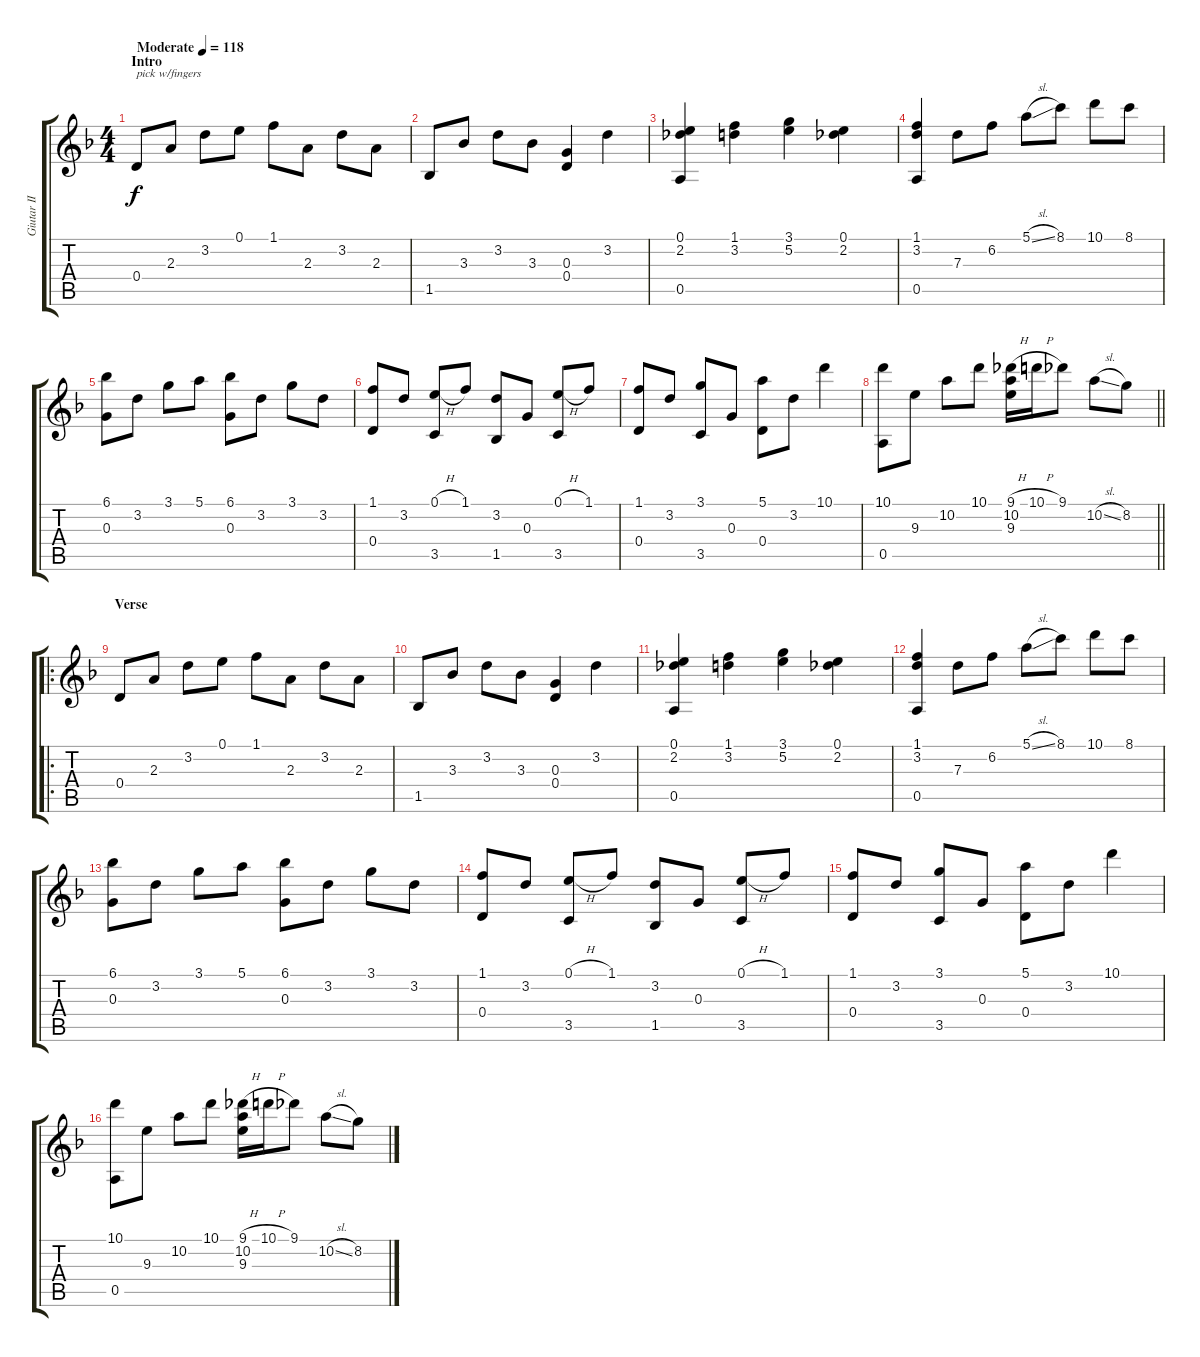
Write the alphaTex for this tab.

\track ("Giutar II" "Giutar II") {instrument acousticguitarsteel}
\staff {score tabs}
\tuning (E4 B3 G3 D3 A2 E2) {hide}
\ts (4 4)
\section ("" "Intro")
\tempo (118 "Moderate")
\clef g2
\ks dminor
0.4.8{txt "pick w/fingers" dy f instrument acousticguitarsteel} 2.3.8 3.2.8 0.1.8 1.1.8 2.3.8 3.2.8 2.3.8 |
1.5.8 3.3.8 3.2.8 3.3.8 (0.3 0.4).4 3.2.4 |
(0.1 2.2 0.5).4 (1.1 3.2).4 (3.1 5.2).4 (0.1 2.2).4 |
(1.1 3.2 0.5).4 7.3.8 6.2.8 5.1{sl}.8 8.1.8 10.1.8 8.1.8 |
(6.1 0.3).8 3.2.8 3.1.8 5.1.8 (6.1 0.3).8 3.2.8 3.1.8 3.2.8 |
(1.1 0.4).8 3.2.8 (0.1{h} 3.5).8 1.1.8 (3.2 1.5).8 0.3.8 (0.1{h} 3.5).8 1.1.8 |
(1.1 0.4).8 3.2.8 (3.1 3.5).8 0.3.8 (5.1 0.4).8 3.2.8 10.1.4 |
\barLineRight lightlight
(10.1 0.5).8 9.3.8 10.2.8 10.1.8 (9.1{h} 10.2 9.3).16 10.1{h}.16 9.1.8 10.2{sl}.8 8.2.8 |
\ro
\section ("" "Verse")
0.4.8 2.3.8 3.2.8 0.1.8 1.1.8 2.3.8 3.2.8 2.3.8 |
1.5.8 3.3.8 3.2.8 3.3.8 (0.3 0.4).4 3.2.4 |
(0.1 2.2 0.5).4 (1.1 3.2).4 (3.1 5.2).4 (0.1 2.2).4 |
(1.1 3.2 0.5).4 7.3.8 6.2.8 5.1{sl}.8 8.1.8 10.1.8 8.1.8 |
(6.1 0.3).8 3.2.8 3.1.8 5.1.8 (6.1 0.3).8 3.2.8 3.1.8 3.2.8 |
(1.1 0.4).8 3.2.8 (0.1{h} 3.5).8 1.1.8 (3.2 1.5).8 0.3.8 (0.1{h} 3.5).8 1.1.8 |
(1.1 0.4).8 3.2.8 (3.1 3.5).8 0.3.8 (5.1 0.4).8 3.2.8 10.1.4 |
(10.1 0.5).8 9.3.8 10.2.8 10.1.8 (9.1{h} 10.2 9.3).16 10.1{h}.16 9.1.8 10.2{sl}.8 8.2.8
